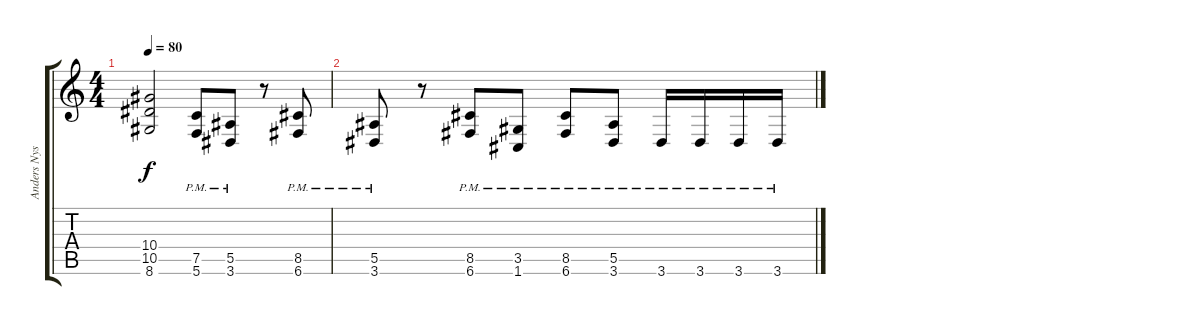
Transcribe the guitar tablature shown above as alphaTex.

\track ("Anders Nyström (Lead Guitar)" "Anders Nys") {instrument distortionguitar}
\staff {score tabs}
\tuning (C4 G3 Eb3 Bb2 F2 C2) {hide}
\ts (4 4)
\tempo 80
\clef g2
\ks c
(10.4 10.5 8.6).2{dy f} (7.5{pm} 5.6{pm}).8 (5.5{pm} 3.6{pm}).8 r.8 (8.5{pm} 6.6{pm}).8 |
(5.5{pm} 3.6{pm}).8 r.8 (8.5{pm} 6.6{pm}).8 (3.5{pm} 1.6{pm}).8 (8.5{pm} 6.6{pm}).8 (5.5{pm} 3.6{pm}).8 3.6{pm}.16 3.6{pm}.16 3.6{pm}.16 3.6{pm}.16
